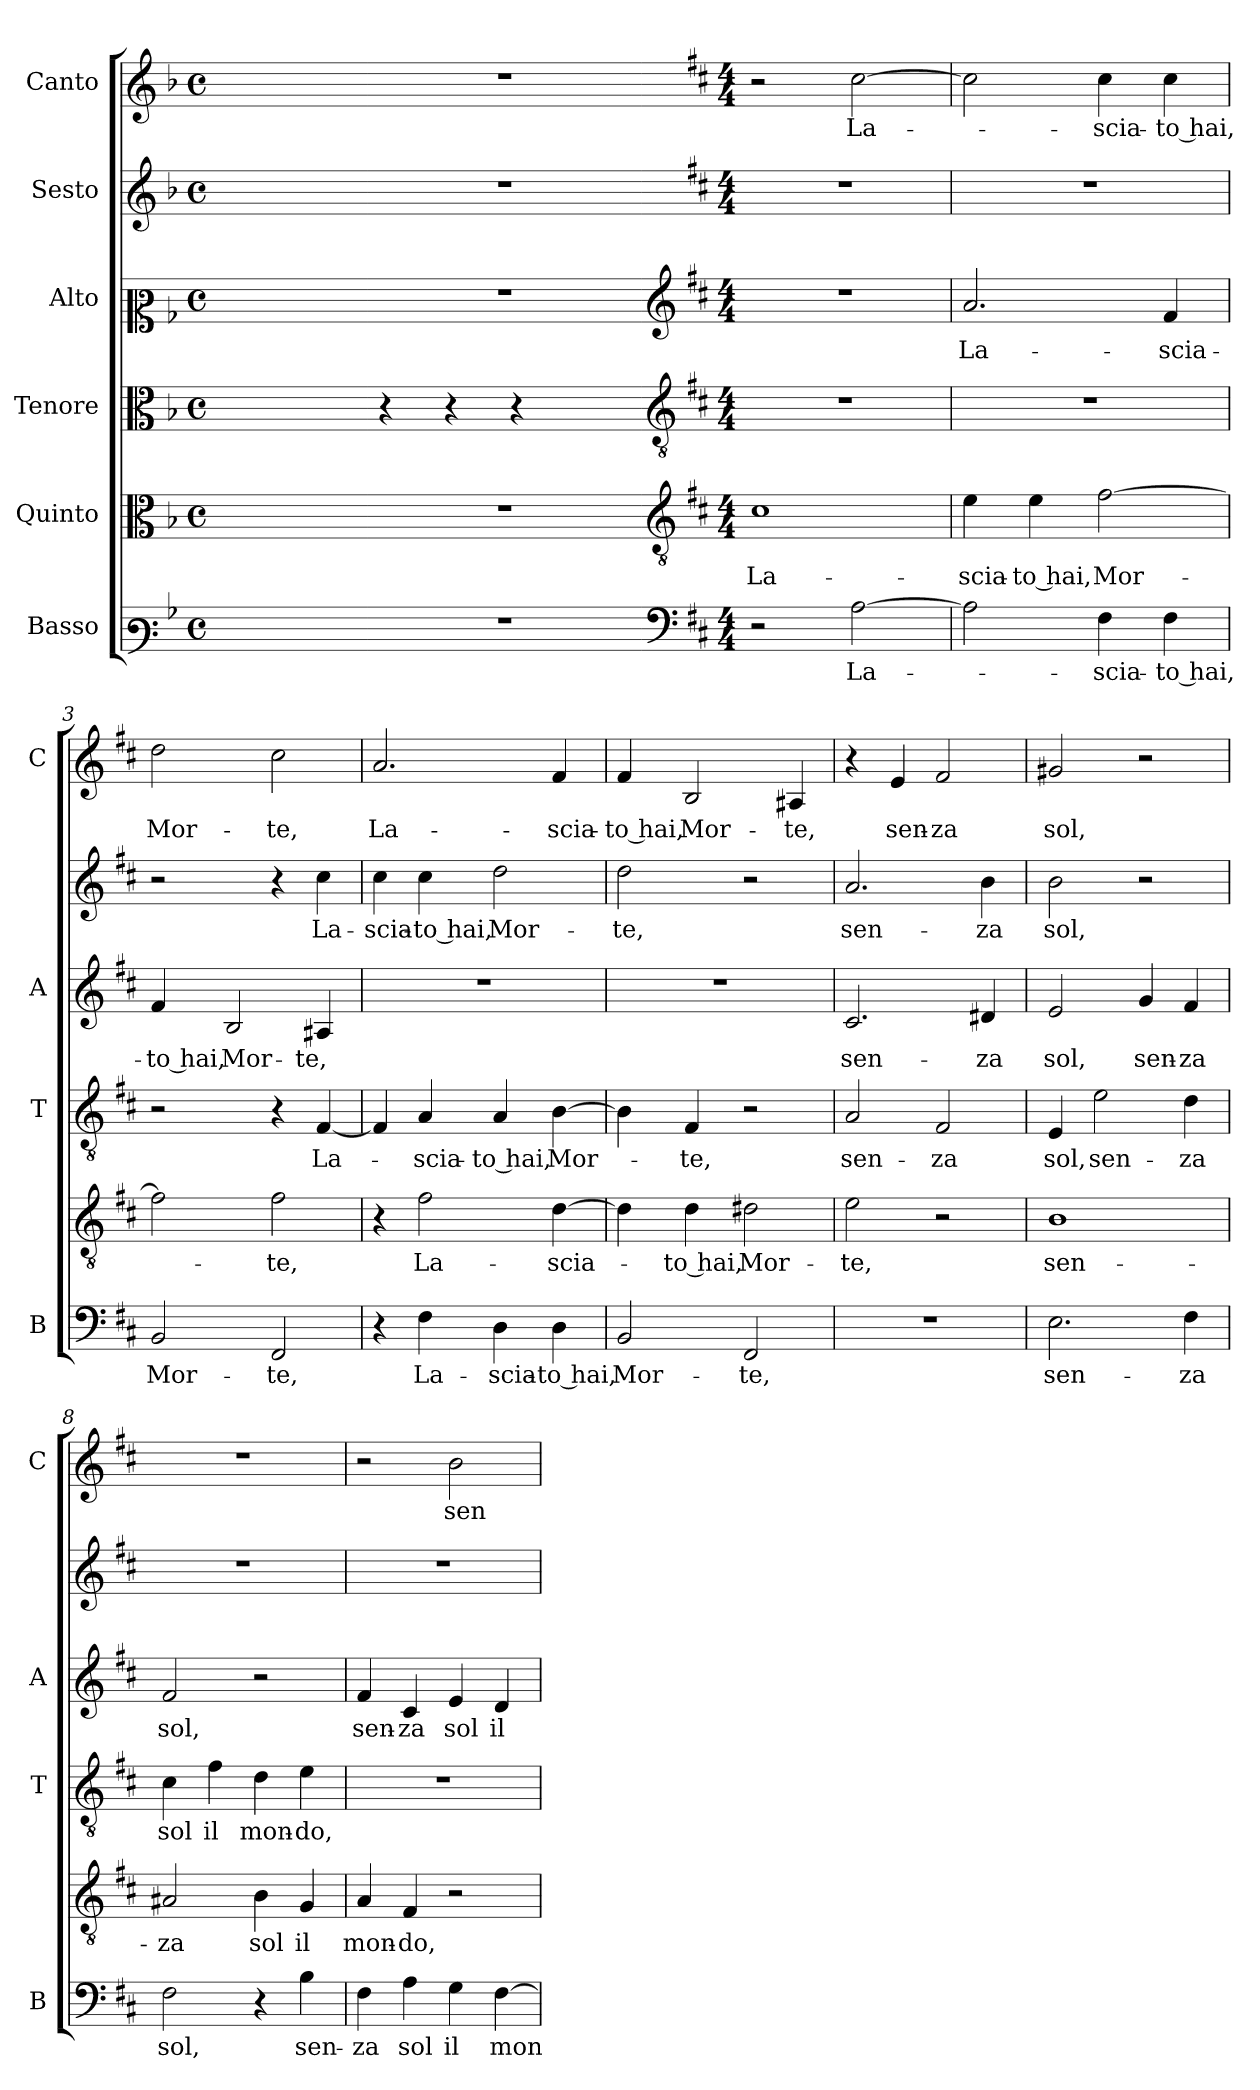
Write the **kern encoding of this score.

**kern	**text	**kern	**text	**kern	**text	**kern	**text	**kern	**text	**kern	**text
*part6	*part6	*part5	*part5	*part4	*part4	*part3	*part3	*part2	*part2	*part1	*part1
*staff6	*staff6	*staff5	*staff5	*staff4	*staff4	*staff3	*staff3	*staff2	*staff2	*staff1	*staff1
*I"Basso	*	*I"Quinto	*	*I"Tenore	*	*I"Alto	*	*I"Sesto	*	*I"Canto	*
*I'B	*	*	*	*I'T	*	*I'A	*	*	*	*I'C	*
*clefF3	*	*clefC3	*	*clefC3	*	*clefC2	*	*clefG2	*	*clefG2	*
*k[b-]	*	*k[b-]	*	*k[b-]	*	*k[b-]	*	*k[b-]	*	*k[b-]	*
*F:	*	*F:	*	*F:	*	*F:	*	*F:	*	*F:	*
*M4/4	*	*M4/4	*	*M4/4	*	*M4/4	*	*M4/4	*	*M4/4	*
*met(c)	*	*met(c)	*	*met(c)	*	*met(c)	*	*met(c)	*	*met(c)	*
=	=	=	=	=	=	=	=	=	=	=	=
1ryy	.	1ryy	.	1ryy	.	1ryy	.	1ryy	.	1ryy	.
=1X-	=1X-	=1X-	=1X-	=1X-	=1X-	=1X-	=1X-	=1X-	=1X-	=1X-	=1X-
1r	.	1r	.	4r	.	1r	.	1r	.	1r	.
.	.	.	.	4r	.	.	.	.	.	.	.
.	.	.	.	4r	.	.	.	.	.	.	.
.	.	.	.	4ryy	.	.	.	.	.	.	.
=1-	=1-	=1-	=1-	=1-	=1-	=1-	=1-	=1-	=1-	=1-	=1-
*clefF4	*	*clefGv2	*	*clefGv2	*	*clefG2	*	*	*	*	*
*k[f#c#]	*	*k[f#c#]	*	*k[f#c#]	*	*k[f#c#]	*	*k[f#c#]	*	*k[f#c#]	*
*D:	*	*D:	*	*D:	*	*D:	*	*D:	*	*D:	*
*M4/4	*	*M4/4	*	*M4/4	*	*M4/4	*	*M4/4	*	*M4/4	*
!	!	!	!LO:LY:b	!	!	!	!	!	!	!	!
2r	.	1c#	La-	1r	.	1r	.	1r	.	2r	.
!	!LO:LY:b	!	!	!	!	!	!	!	!	!	!LO:LY:b
[2A\	La-	.	.	.	.	.	.	.	.	[2cc#\	La-
=2	=2	=2	=2	=2	=2	=2	=2	=2	=2	=2	=2
!	!	!	!LO:LY:b	!	!	!	!LO:LY:b	!	!	!	!
2A\]	.	4e\	-scia-	1r	.	2.a/	La-	1r	.	2cc#\]	.
!	!	!	!LO:LY:b	!	!	!	!	!	!	!	!
.	.	4e\	-to hai,	.	.	.	.	.	.	.	.
!	!LO:LY:b	!	!LO:LY:b	!	!	!	!	!	!	!	!LO:LY:b
4F#\	-scia-	[2f#\	Mor-	.	.	.	.	.	.	4cc#\	-scia-
!	!LO:LY:b	!	!	!	!	!	!LO:LY:b	!	!	!	!LO:LY:b
4F#\	-to hai,	.	.	.	.	4f#/	-scia-	.	.	4cc#\	-to hai,
=3	=3	=3	=3	=3	=3	=3	=3	=3	=3	=3	=3
!	!LO:LY:b	!	!	!	!	!	!LO:LY:b	!	!	!	!LO:LY:b
2BB/	Mor-	2f#\]	.	2r	.	4f#/	-to hai,	2r	.	2dd\	Mor-
!	!	!	!	!	!	!	!LO:LY:b	!	!	!	!
.	.	.	.	.	.	2B/	Mor-	.	.	.	.
!	!LO:LY:b	!	!LO:LY:b	!	!	!	!	!	!	!	!LO:LY:b
2FF#/	-te,	2f#\	-te,	4r	.	.	.	4r	.	2cc#\	-te,
!	!	!	!	!	!LO:LY:b	!	!LO:LY:b	!	!LO:LY:b	!	!
.	.	.	.	[4F#/	La-	4A#X/	-te,	4cc#\	La-	.	.
=4	=4	=4	=4	=4	=4	=4	=4	=4	=4	=4	=4
!	!	!	!	!	!	!	!	!	!LO:LY:b	!	!LO:LY:b
4r	.	4r	.	4F#/]	.	1r	.	4cc#\	-scia-	2.a/	La-
!	!LO:LY:b	!	!LO:LY:b	!	!LO:LY:b	!	!	!	!LO:LY:b	!	!
4F#\	La-	2f#\	La-	4A/	-scia-	.	.	4cc#\	-to hai,	.	.
!	!LO:LY:b	!	!	!	!LO:LY:b	!	!	!	!LO:LY:b	!	!
4D\	-scia-	.	.	4A/	-to hai,	.	.	2dd\	Mor-	.	.
!	!LO:LY:b	!	!LO:LY:b	!	!LO:LY:b	!	!	!	!	!	!LO:LY:b
4D\	-to hai,	[4d\	-scia-	[4B\	Mor-	.	.	.	.	4f#/	-scia-
=5	=5	=5	=5	=5	=5	=5	=5	=5	=5	=5	=5
!	!LO:LY:b	!	!	!	!	!	!	!	!LO:LY:b	!	!LO:LY:b
2BB/	Mor-	4d\]	.	4B\]	.	1r	.	2dd\	-te,	4f#/	-to hai,
!	!	!	!LO:LY:b	!	!LO:LY:b	!	!	!	!	!	!LO:LY:b
.	.	4d\	-to hai,	4F#/	-te,	.	.	.	.	2B/	Mor-
!	!LO:LY:b	!	!LO:LY:b	!	!	!	!	!	!	!	!
2FF#/	-te,	2d#X\	Mor-	2r	.	.	.	2r	.	.	.
!	!	!	!	!	!	!	!	!	!	!	!LO:LY:b
.	.	.	.	.	.	.	.	.	.	4A#X/	-te,
=6	=6	=6	=6	=6	=6	=6	=6	=6	=6	=6	=6
!	!	!	!LO:LY:b	!	!LO:LY:b	!	!LO:LY:b	!	!LO:LY:b	!	!
1r	.	2e\	-te,	2A/	sen-	2.c#/	sen-	2.a/	sen-	4r	.
!	!	!	!	!	!	!	!	!	!	!	!LO:LY:b
.	.	.	.	.	.	.	.	.	.	4e/	sen-
!	!	!	!	!	!LO:LY:b	!	!	!	!	!	!LO:LY:b
.	.	2r	.	2F#/	-za	.	.	.	.	2f#/	-za
!	!	!	!	!	!	!	!LO:LY:b	!	!LO:LY:b	!	!
.	.	.	.	.	.	4d#X/	-za	4b\	-za	.	.
!!LO:LB:g=z
=7	=7	=7	=7	=7	=7	=7	=7	=7	=7	=7	=7
!	!LO:LY:b	!	!LO:LY:b	!	!LO:LY:b	!	!LO:LY:b	!	!LO:LY:b	!	!LO:LY:b
2.E\	sen-	1B	sen-	4E/	sol,	2e/	sol,	2b\	sol,	2g#X/	sol,
!	!	!	!	!	!LO:LY:b	!	!	!	!	!	!
.	.	.	.	2e\	sen-	.	.	.	.	.	.
!	!	!	!	!	!	!	!LO:LY:b	!	!	!	!
.	.	.	.	.	.	4g/	sen-	2r	.	2r	.
!	!LO:LY:b	!	!	!	!LO:LY:b	!	!LO:LY:b	!	!	!	!
4F#\	-za	.	.	4d\	-za	4f#/	-za	.	.	.	.
=8	=8	=8	=8	=8	=8	=8	=8	=8	=8	=8	=8
!	!LO:LY:b	!	!LO:LY:b	!	!LO:LY:b	!	!LO:LY:b	!	!	!	!
2F#\	sol,	2A#X/	-za	4c#\	sol	2f#/	sol,	1r	.	1r	.
!	!	!	!	!	!LO:LY:b	!	!	!	!	!	!
.	.	.	.	4f#\	il	.	.	.	.	.	.
!	!	!	!LO:LY:b	!	!LO:LY:b	!	!	!	!	!	!
4r	.	4B\	sol	4d\	mon-	2r	.	.	.	.	.
!	!LO:LY:b	!	!LO:LY:b	!	!LO:LY:b	!	!	!	!	!	!
4B\	sen-	4G/	il	4e\	-do,	.	.	.	.	.	.
=9	=9	=9	=9	=9	=9	=9	=9	=9	=9	=9	=9
!	!LO:LY:b	!	!LO:LY:b	!	!	!	!LO:LY:b	!	!	!	!
4F#\	-za	4A/	mon-	1r	.	4f#/	sen-	1r	.	2r	.
!	!LO:LY:b	!	!LO:LY:b	!	!	!	!LO:LY:b	!	!	!	!
4A\	sol	4F#/	-do,	.	.	4c#/	-za	.	.	.	.
!	!LO:LY:b	!	!	!	!	!	!LO:LY:b	!	!	!	!LO:LY:b
4G\	il	2r	.	.	.	4e/	sol	.	.	2b\	sen-
!	!LO:LY:b	!	!	!	!	!	!LO:LY:b	!	!	!	!
[4F#\	mon-	.	.	.	.	4d/	il	.	.	.	.
=	=	=	=	=	=	=	=	=	=	=	=
*-	*-	*-	*-	*-	*-	*-	*-	*-	*-	*-	*-
